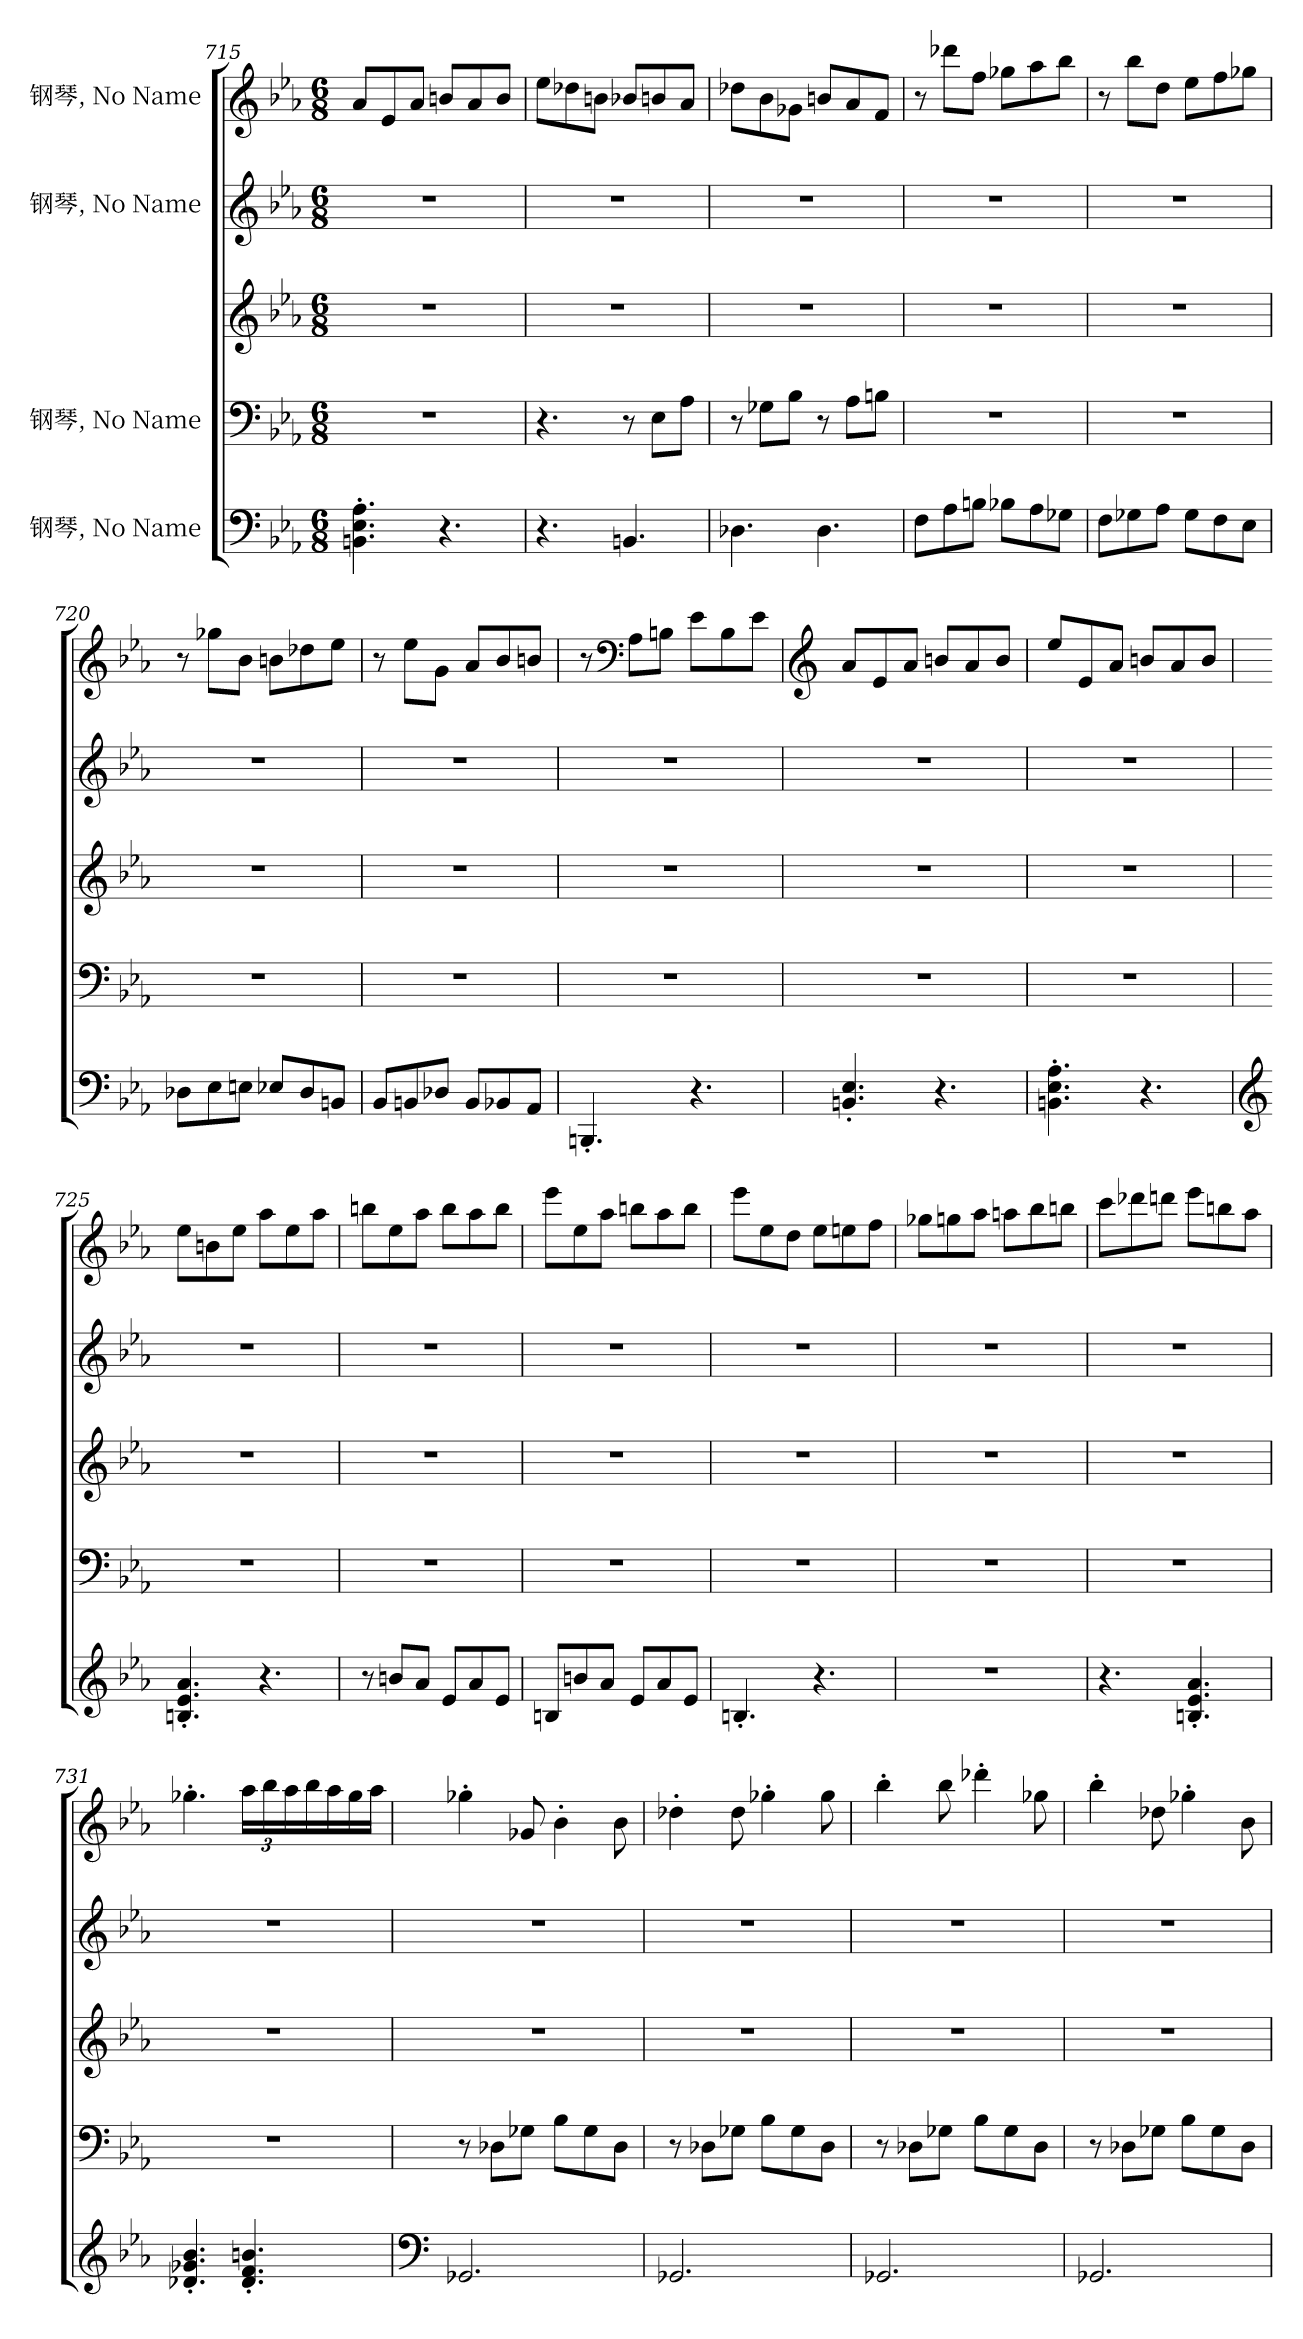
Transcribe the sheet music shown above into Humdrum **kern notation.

**kern	**kern	**kern	**kern	**kern
*part4	*part3	*part3	*part2	*part1
*staff5	*staff4	*staff3	*staff2	*staff1
*I"钢琴, No Name	*I"钢琴, No Name	*	*I"钢琴, No Name	*I"钢琴, No Name
*clefF4	*clefF4	*clefG2	*clefG2	*clefG2
*k[b-e-a-]	*k[b-e-a-]	*k[b-e-a-]	*k[b-e-a-]	*k[b-e-a-]
*M6/8	*M6/8	*M6/8	*M6/8	*M6/8
=715	=715	=715	=715	=715
4.BBn\' 4.E-\' 4.A-\'	2.r	2.r	2.r	8a-/L
.	.	.	.	8e-/
.	.	.	.	8a-/J
4.r	.	.	.	8bn/L
.	.	.	.	8a-/
.	.	.	.	8b/J
=716	=716	=716	=716	=716
4.r	4.r	2.r	2.r	8ee-\L
.	.	.	.	8dd-X\
.	.	.	.	8bn\J
4.BBn/	8r	.	.	8b-X/L
.	8E-\L	.	.	8bn/
.	8A-\J	.	.	8a-/J
=717	=717	=717	=717	=717
4.D-X\	8r	2.r	2.r	8dd-X\L
.	8G-X\L	.	.	8b-\
.	8B-\J	.	.	8g-X\J
4.D-\	8r	.	.	8bn/L
.	8A-\L	.	.	8a-/
.	8Bn\J	.	.	8f/J
!!LO:LB:g=z
=718	=718	=718	=718	=718
*	*	*	*	*MM250
8F\L	2.r	2.r	2.r	8r
8A-\	.	.	.	8ddd-X\L
8Bn\J	.	.	.	8ff\J
8B-X\L	.	.	.	8gg-X\L
8A-\	.	.	.	8aa-\
8G-X\J	.	.	.	8bb-\J
=719	=719	=719	=719	=719
8F\L	2.r	2.r	2.r	8r
8G-X\	.	.	.	8bb-\L
8A-\J	.	.	.	8dd\J
8G-\L	.	.	.	8ee-\L
8F\	.	.	.	8ff\
8E-\J	.	.	.	8gg-X\J
=720	=720	=720	=720	=720
8D-X\L	2.r	2.r	2.r	8r
8E-\	.	.	.	8gg-X\L
8En\J	.	.	.	8b-\J
8E-X/L	.	.	.	8bn\L
8D-/	.	.	.	8dd-X\
8BBn/J	.	.	.	8ee-\J
=721	=721	=721	=721	=721
8BB-/L	2.r	2.r	2.r	8r
8BBn/	.	.	.	8ee-\L
8D-X/J	.	.	.	8g\J
8BB/L	.	.	.	8a-/L
8BB-X/	.	.	.	8b-/
8AA-/J	.	.	.	8bn/J
!!LO:PB:g=z
=722	=722	=722	=722	=722
*	*	*	*	*MM250
4.BBBn'/	2.r	2.r	2.r	8r
*	*	*	*	*clefF4
.	.	.	.	8A-\L
.	.	.	.	8Bn\J
4.r	.	.	.	8e-\L
.	.	.	.	8B\
.	.	.	.	8e-\J
=723	=723	=723	=723	=723
*	*	*	*	*clefG2
*	*	*	*	*MM250
4.BBn/' 4.E-/'	2.r	2.r	2.r	8a-/L
.	.	.	.	8e-/
.	.	.	.	8a-/J
4.r	.	.	.	8bn/L
.	.	.	.	8a-/
.	.	.	.	8b/J
=724	=724	=724	=724	=724
*	*	*	*	*MM250
4.BBn\' 4.E-\' 4.A-\'	2.r	2.r	2.r	8ee-/L
.	.	.	.	8e-/
.	.	.	.	8a-/J
4.r	.	.	.	8bn/L
.	.	.	.	8a-/
.	.	.	.	8b/J
=725	=725	=725	=725	=725
*clefG2	*	*	*	*
*	*	*	*	*MM250
4.Bn/' 4.e-/' 4.a-/'	2.r	2.r	2.r	8ee-\L
.	.	.	.	8bn\
.	.	.	.	8ee-\J
4.r	.	.	.	8aa-\L
.	.	.	.	8ee-\
.	.	.	.	8aa-\J
!!LO:LB:g=z
=726	=726	=726	=726	=726
*	*	*	*	*MM250
8r	2.r	2.r	2.r	8bbn\L
8bn/L	.	.	.	8ee-\
8a-/J	.	.	.	8aa-\J
8e-/L	.	.	.	8bb\L
8a-/	.	.	.	8aa-\
8e-/J	.	.	.	8bb\J
=727	=727	=727	=727	=727
*	*	*	*	*MM250
8Bn/L	2.r	2.r	2.r	8eee-\L
8bn/	.	.	.	8ee-\
8a-/J	.	.	.	8aa-\J
8e-/L	.	.	.	8bbn\L
8a-/	.	.	.	8aa-\
8e-/J	.	.	.	8bb\J
=728	=728	=728	=728	=728
4.Bn'/	2.r	2.r	2.r	8eee-\L
.	.	.	.	8ee-\
.	.	.	.	8dd\J
4.r	.	.	.	8ee-\L
.	.	.	.	8een\
.	.	.	.	8ff\J
=729	=729	=729	=729	=729
2.r	2.r	2.r	2.r	8gg-X\L
.	.	.	.	8ggn\
.	.	.	.	8aa-\J
.	.	.	.	8aan\L
.	.	.	.	8bb-\
.	.	.	.	8bbn\J
!!LO:PB:g=z
=730	=730	=730	=730	=730
4.r	2.r	2.r	2.r	8ccc\L
.	.	.	.	8ddd-X\
.	.	.	.	8dddn\J
4.Bn/' 4.e-/' 4.a-/'	.	.	.	8eee-\L
.	.	.	.	8bbn\
.	.	.	.	8aa-\J
=731	=731	=731	=731	=731
4.d-X/' 4.g-X/' 4.b-/'	2.r	2.r	2.r	4.gg-X'\
*	*	*	*	*Xbrackettup
4.d-/' 4.f/' 4.bn/'	.	.	.	24aa-\LL
.	.	.	.	24bb-\
.	.	.	.	24aa-\
.	.	.	.	16bb-\
.	.	.	.	16aa-\
.	.	.	.	16gg-\
.	.	.	.	16aa-\JJ
=732	=732	=732	=732	=732
*clefF4	*	*	*	*
2.GG-X/	8r	2.r	2.r	4gg-X'\
.	8D-X\L	.	.	.
.	8G-X\J	.	.	8g-X/
.	8B-\L	.	.	4b-'\
.	8G-\	.	.	.
.	8D-\J	.	.	8b-\
=733	=733	=733	=733	=733
2.GG-X/	8r	2.r	2.r	4dd-X'\
.	8D-X\L	.	.	.
.	8G-X\J	.	.	8dd-\
.	8B-\L	.	.	4gg-X'\
.	8G-\	.	.	.
.	8D-\J	.	.	8gg-\
!!LO:LB:g=z
=734	=734	=734	=734	=734
2.GG-X/	8r	2.r	2.r	4bb-'\
.	8D-X\L	.	.	.
.	8G-X\J	.	.	8bb-\
.	8B-\L	.	.	4ddd-X'\
.	8G-\	.	.	.
.	8D-\J	.	.	8gg-X\
=735	=735	=735	=735	=735
2.GG-X/	8r	2.r	2.r	4bb-'\
.	8D-X\L	.	.	.
.	8G-X\J	.	.	8dd-X\
.	8B-\L	.	.	4gg-X'\
.	8G-\	.	.	.
.	8D-\J	.	.	8b-\
=	=	=	=	=
*-	*-	*-	*-	*-
